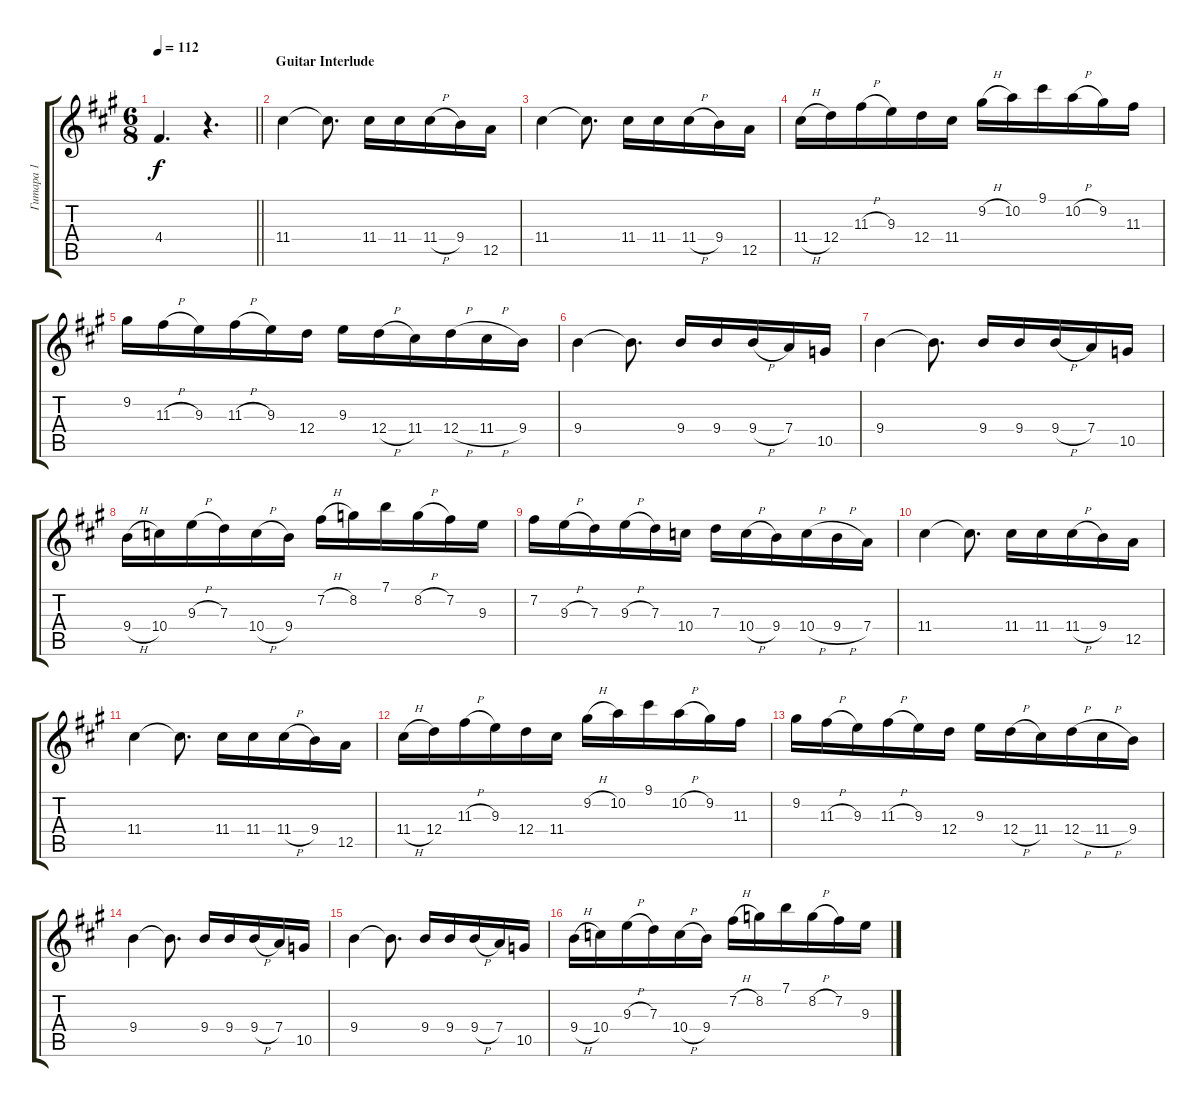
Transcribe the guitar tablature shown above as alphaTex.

\track ("Гитара 1" "Гитара 1") {instrument distortionguitar}
\staff {score tabs}
\tuning (E4 B3 G3 D3 A2 E2) {hide}
\ts (6 8)
\tempo 112
\clef g2
\barLineRight lightlight
\ks f#minor
4.4{t}.4{d dy f} r.4{d} |
\section ("" "Guitar Interlude")
11.4.4{volume 12 instrument electricguitarclean} 11.4{t}.8{d} 11.4.16 11.4.16 11.4{h}.16 9.4.16 12.5.16 |
11.4.4 11.4{t}.8{d} 11.4.16 11.4.16 11.4{h}.16 9.4.16 12.5.16 |
11.4{h}.16 12.4.16 11.3{h}.16 9.3.16 12.4.16 11.4.16 9.2{h}.16 10.2.16 9.1.16 10.2{h}.16 9.2.16 11.3.16 |
9.2.16 11.3{h}.16 9.3.16 11.3{h}.16 9.3.16 12.4.16 9.3.16 12.4{h}.16 11.4.16 12.4{h}.16 11.4{h}.16 9.4.16 |
9.4.4 9.4{t}.8{d} 9.4.16 9.4.16 9.4{h}.16 7.4.16 10.5.16 |
9.4.4 9.4{t}.8{d} 9.4.16 9.4.16 9.4{h}.16 7.4.16 10.5.16 |
9.4{h}.16 10.4.16 9.3{h}.16 7.3.16 10.4{h}.16 9.4.16 7.2{h}.16 8.2.16 7.1.16 8.2{h}.16 7.2.16 9.3.16 |
7.2.16 9.3{h}.16 7.3.16 9.3{h}.16 7.3.16 10.4.16 7.3.16 10.4{h}.16 9.4.16 10.4{h}.16 9.4{h}.16 7.4.16 |
11.4.4 11.4{t}.8{d} 11.4.16 11.4.16 11.4{h}.16 9.4.16 12.5.16 |
11.4.4 11.4{t}.8{d} 11.4.16 11.4.16 11.4{h}.16 9.4.16 12.5.16 |
11.4{h}.16 12.4.16 11.3{h}.16 9.3.16 12.4.16 11.4.16 9.2{h}.16 10.2.16 9.1.16 10.2{h}.16 9.2.16 11.3.16 |
9.2.16 11.3{h}.16 9.3.16 11.3{h}.16 9.3.16 12.4.16 9.3.16 12.4{h}.16 11.4.16 12.4{h}.16 11.4{h}.16 9.4.16 |
9.4.4 9.4{t}.8{d} 9.4.16 9.4.16 9.4{h}.16 7.4.16 10.5.16 |
9.4.4 9.4{t}.8{d} 9.4.16 9.4.16 9.4{h}.16 7.4.16 10.5.16 |
9.4{h}.16 10.4.16 9.3{h}.16 7.3.16 10.4{h}.16 9.4.16 7.2{h}.16 8.2.16 7.1.16 8.2{h}.16 7.2.16 9.3.16
